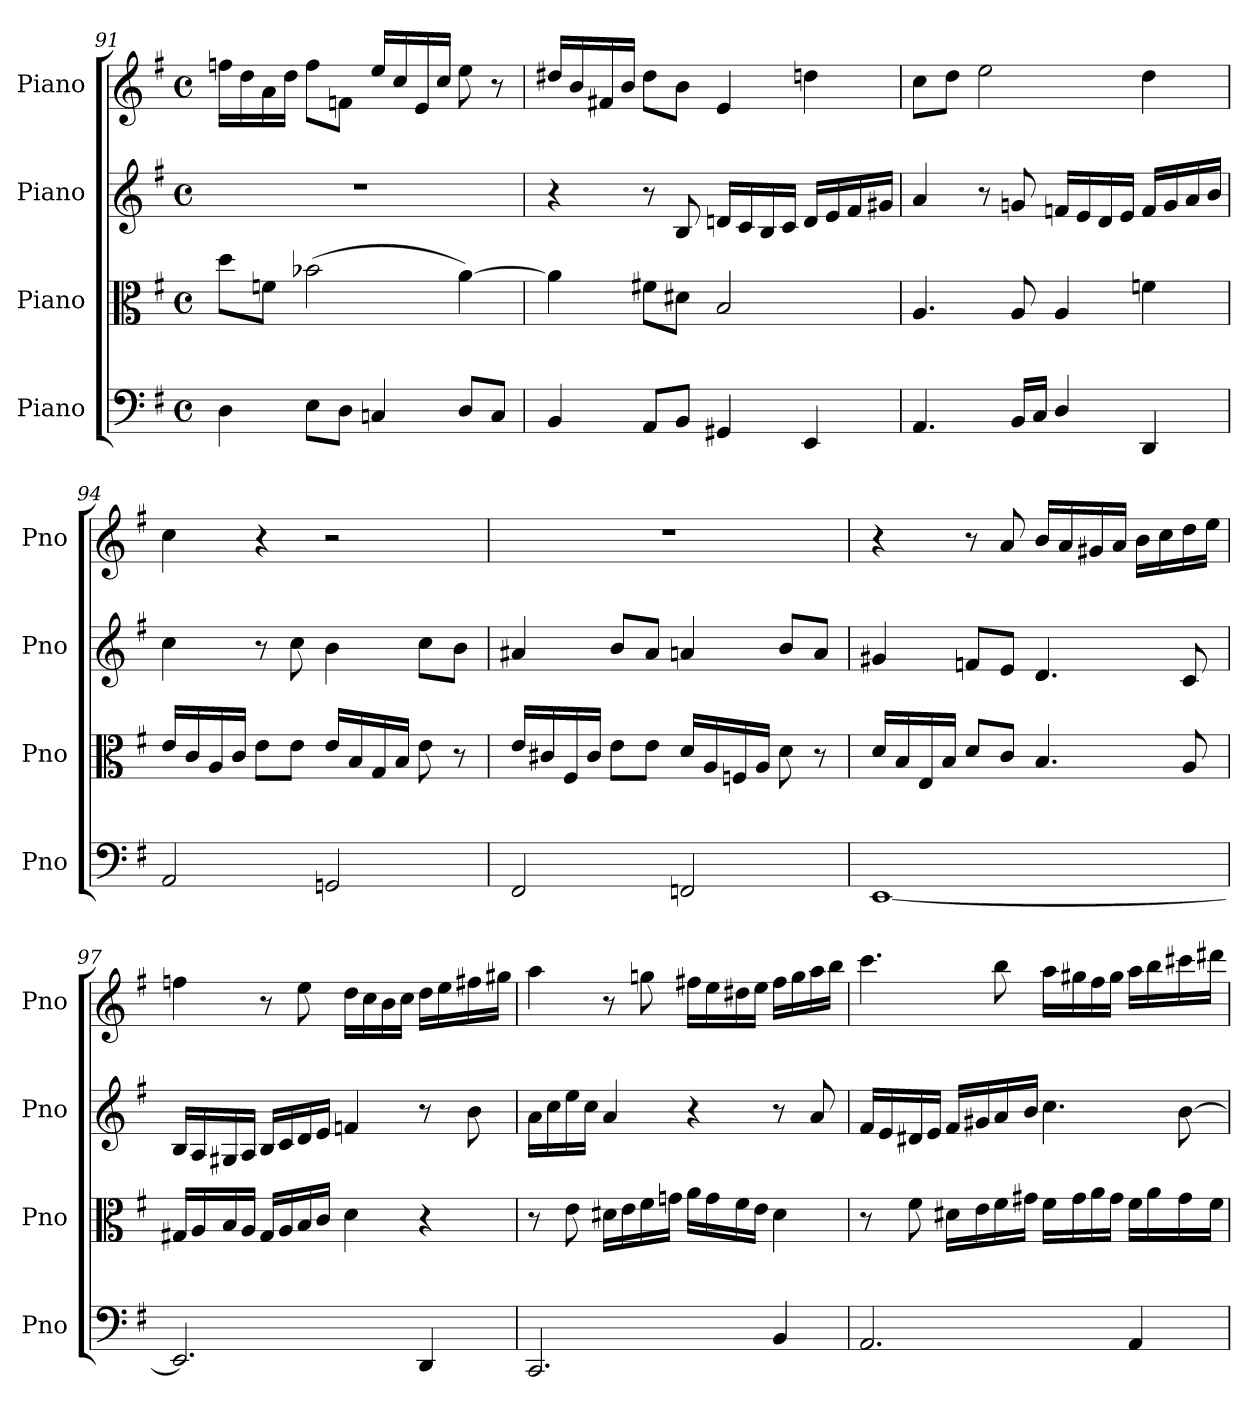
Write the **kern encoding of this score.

**kern	**kern	**kern	**kern
*part4	*part3	*part2	*part1
*staff4	*staff3	*staff2	*staff1
*I"Piano	*I"Piano	*I"Piano	*I"Piano
*I'Pno	*I'Pno	*I'Pno	*I'Pno
*clefF4	*clefC3	*clefG2	*clefG2
*k[f#]	*k[f#]	*k[f#]	*k[f#]
*M4/4	*M4/4	*M4/4	*M4/4
*met(c)	*met(c)	*met(c)	*met(c)
=91	=91	=91	=91
4D\	8dd\L	1r	16ffn\LL
.	.	.	16dd\
.	8fn\J	.	16a\
.	.	.	16dd\JJ
8E\L	(2b-X\	.	8ff\L
8D\J	.	.	8fn\J
4Cn/	.	.	16ee/LL
.	.	.	16cc/
.	.	.	16e/
.	.	.	16cc/JJ
8D/L	[4a\)	.	8ee\
8C/J	.	.	8r
=92	=92	=92	=92
4BB/	4a\]	4r	16dd#X/LL
.	.	.	16b/
.	.	.	16f#X/
.	.	.	16b/JJ
8AA/L	8f#X\L	8r	8dd#\L
8BB/J	8d#X\J	8B/	8b\J
4GG#X/	2B/	16dn/LL	4e/
.	.	16c/	.
.	.	16B/	.
.	.	16c/JJ	.
4EE/	.	16d/LL	4ddn\
.	.	16e/	.
.	.	16f#/	.
.	.	16g#X/JJ	.
=93	=93	=93	=93
4.AA/	4.A/	4a/	8cc\L
.	.	.	8dd\J
.	.	8r	2ee\
16BB/LL	8A/	8gn/	.
16C/JJ	.	.	.
4D/	4A/	16fn/LL	.
.	.	16e/	.
.	.	16d/	.
.	.	16e/JJ	.
4DD/	4fn\	16f/LL	4dd\
.	.	16g/	.
.	.	16a/	.
.	.	16b/JJ	.
!!LO:PB:g=z
=94	=94	=94	=94
2AA/	16e/LL	4cc\	4cc\
.	16c/	.	.
.	16A/	.	.
.	16c/JJ	.	.
.	8e\L	8r	4r
.	8e\J	8cc\	.
2GGn/	16e/LL	4b\	2r
.	16B/	.	.
.	16G/	.	.
.	16B/JJ	.	.
.	8e\	8cc\L	.
.	8r	8b\J	.
=95	=95	=95	=95
2FF#/	16e/LL	4a#X/	1r
.	16c#X/	.	.
.	16F#/	.	.
.	16c#/JJ	.	.
.	8e\L	8b/L	.
.	8e\J	8a#/J	.
2FFn/	16d/LL	4an/	.
.	16A/	.	.
.	16Fn/	.	.
.	16A/JJ	.	.
.	8d\	8b/L	.
.	8r	8a/J	.
=96	=96	=96	=96
[1EE	16d/LL	4g#X/	4r
.	16B/	.	.
.	16E/	.	.
.	16B/JJ	.	.
.	8d/L	8fn/L	8r
.	8c/J	8e/J	8a/
.	4.B/	4.d/	16b/LL
.	.	.	16a/
.	.	.	16g#X/
.	.	.	16a/JJ
.	.	.	16b\LL
.	.	.	16cc\
.	8A/	8c/	16dd\
.	.	.	16ee\JJ
=97	=97	=97	=97
2.EE/]	16G#X/LL	16B/LL	4ffn\
.	16A/	16A/	.
.	16B/	16G#X/	.
.	16A/JJ	16A/JJ	.
.	16G#/LL	16B/LL	8r
.	16A/	16c/	.
.	16B/	16d/	8ee\
.	16c/JJ	16e/JJ	.
.	4d\	4fn/	16dd\LL
.	.	.	16cc\
.	.	.	16b\
.	.	.	16cc\JJ
4DD/	4r	8r	16dd\LL
.	.	.	16ee\
.	.	8b\	16ff#X\
.	.	.	16gg#X\JJ
=98	=98	=98	=98
2.CC/	8r	16a\LL	4aa\
.	.	16cc\	.
.	8e\	16ee\	.
.	.	16cc\JJ	.
.	16d#X\LL	4a/	8r
.	16e\	.	.
.	16f#\	.	8ggn\
.	16gn\JJ	.	.
.	16a\LL	4r	16ff#X\LL
.	16g\	.	16ee\
.	16f#\	.	16dd#X\
.	16e\JJ	.	16ee\JJ
4BB/	4d#\	8r	16ff#\LL
.	.	.	16gg\
.	.	8a/	16aa\
.	.	.	16bb\JJ
!!LO:LB:g=z
=99	=99	=99	=99
2.AA/	8r	16f#/LL	4.ccc\
.	.	16e/	.
.	8f#\	16d#X/	.
.	.	16e/JJ	.
.	16d#X\LL	16f#/LL	.
.	16e\	16g#X/	.
.	16f#\	16a/	8bb\
.	16g#X\JJ	16b/JJ	.
.	16f#\LL	4.cc\	16aa\LL
.	16g#\	.	16gg#X\
.	16a\	.	16ff#\
.	16g#\JJ	.	16gg#\JJ
4AA/	16f#\LL	.	16aa\LL
.	16a\	.	16bb\
.	16g#\	[8b\	16ccc#X\
.	16f#\JJ	.	16ddd#X\JJ
=	=	=	=
*-	*-	*-	*-
